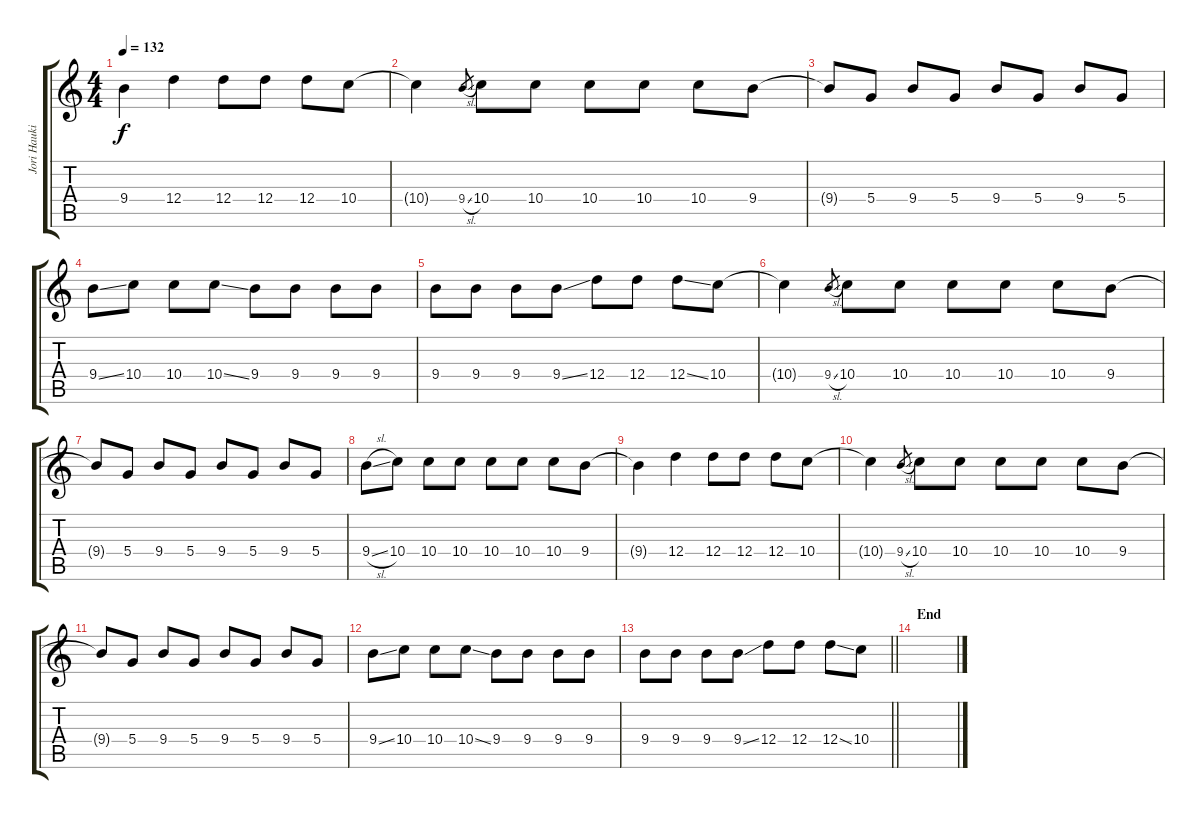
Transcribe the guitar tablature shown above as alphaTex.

\track ("Jori Haukio (lead guitar)" "Jori Hauki") {instrument overdrivenguitar}
\staff {score tabs}
\tuning (E4 B3 G3 D3 A2 E2) {hide}
\ts (4 4)
\tempo 132
\clef g2
\ks c
9.4{t}.4{dy f} 12.4.4 12.4.8 12.4.8 12.4.8 10.4.8 |
10.4{t}.4 9.4{sl}.8{gr} 10.4.8 10.4.8 10.4.8 10.4.8 10.4.8 9.4.8 |
9.4{t}.8 5.4.8 9.4.8 5.4.8 9.4.8 5.4.8 9.4.8 5.4.8 |
9.4{ss}.8 10.4.8 10.4.8 10.4{ss}.8 9.4.8 9.4.8 9.4.8 9.4.8 |
9.4.8 9.4.8 9.4.8 9.4{ss}.8 12.4.8 12.4.8 12.4{ss}.8 10.4.8 |
10.4{t}.4 9.4{sl}.8{gr} 10.4.8 10.4.8 10.4.8 10.4.8 10.4.8 9.4.8 |
9.4{t}.8 5.4.8 9.4.8 5.4.8 9.4.8 5.4.8 9.4.8 5.4.8 |
9.4{sl}.8 10.4.8 10.4.8 10.4.8 10.4.8 10.4.8 10.4.8 9.4.8 |
9.4{t}.4 12.4.4 12.4.8 12.4.8 12.4.8 10.4.8 |
10.4{t}.4 9.4{sl}.8{gr} 10.4.8 10.4.8 10.4.8 10.4.8 10.4.8 9.4.8 |
9.4{t}.8 5.4.8 9.4.8 5.4.8 9.4.8 5.4.8 9.4.8 5.4.8 |
9.4{ss}.8 10.4.8 10.4.8 10.4{ss}.8 9.4.8 9.4.8 9.4.8 9.4.8 |
\barLineRight lightlight
9.4.8 9.4.8 9.4.8 9.4{ss}.8 12.4.8 12.4.8 12.4{ss}.8 10.4.8 |
\section ("" "End")
\ks aminor
